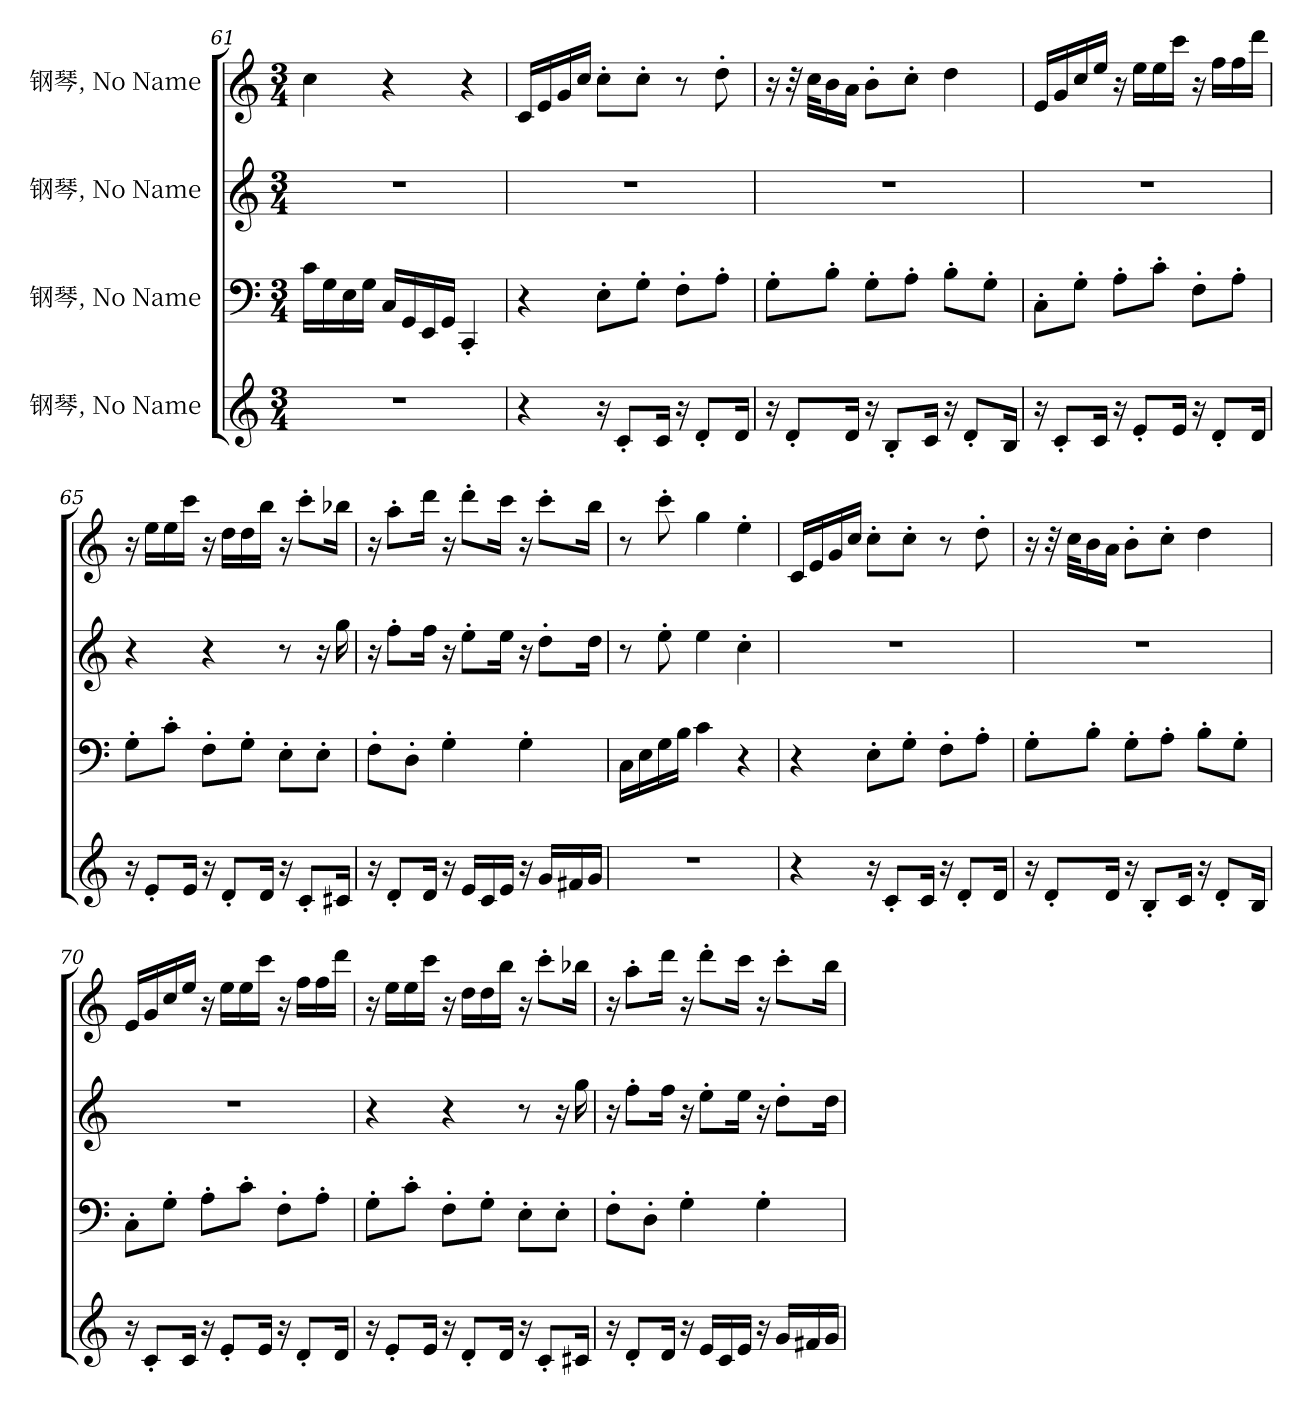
**kern	**kern	**kern	**kern
*part4	*part3	*part2	*part1
*staff4	*staff3	*staff2	*staff1
*I"钢琴, No Name	*I"钢琴, No Name	*I"钢琴, No Name	*I"钢琴, No Name
!!LO:LB:g=z
*clefG2	*clefF4	*clefG2	*clefG2
*k[]	*k[]	*k[]	*k[]
*M3/4	*M3/4	*M3/4	*M3/4
=61	=61	=61	=61
2.r	16c\LL	2.r	4cc\
.	16G\	.	.
.	16E\	.	.
.	16G\JJ	.	.
.	16C/LL	.	4r
.	16GG/	.	.
.	16EE/	.	.
.	16GG/JJ	.	.
*	*	*	*MM51
.	4CC'/	.	4r
=62	=62	=62	=62
*	*	*	*MM94
4r	4r	2.r	16c/LL
.	.	.	16e/
.	.	.	16g/
.	.	.	16cc/JJ
16r	8E'\L	.	8cc'\L
8c'/L	.	.	.
.	8G'\J	.	8cc'\J
16c/Jk	.	.	.
16r	8F'\L	.	8r
8d'/L	.	.	.
.	8A'\J	.	8dd'\
16d/Jk	.	.	.
=63	=63	=63	=63
16r	8G'\L	2.r	16r
8d'/L	.	.	32r
.	.	.	32cc\KLL
.	8B'\J	.	16b\
16d/Jk	.	.	16a\JJ
16r	8G'\L	.	8b'\L
8B'/L	.	.	.
.	8A'\J	.	8cc'\J
16c/Jk	.	.	.
16r	8B'\L	.	4dd\
8d'/L	.	.	.
.	8G'\J	.	.
16B/Jk	.	.	.
=64	=64	=64	=64
*	*	*	*MM94
16r	8C'\L	2.r	16e/LL
8c'/L	.	.	16g/
.	8G'\J	.	16cc/
16c/Jk	.	.	16ee/JJ
16r	8A'\L	.	16r
8e'/L	.	.	16ee\LL
.	8c'\J	.	16ee\
16e/Jk	.	.	16ccc\JJ
16r	8F'\L	.	16r
8d'/L	.	.	16ff\LL
.	8A'\J	.	16ff\
16d/Jk	.	.	16ddd\JJ
!!LO:LB:g=z
=65	=65	=65	=65
16r	8G'\L	4r	16r
8e'/L	.	.	16ee\LL
.	8c'\J	.	16ee\
16e/Jk	.	.	16ccc\JJ
16r	8F'\L	4r	16r
8d'/L	.	.	16dd\LL
.	8G'\J	.	16dd\
16d/Jk	.	.	16bb\JJ
16r	8E'\L	8r	16r
8c'/L	.	.	8ccc'\L
.	8E'\J	16r	.
16c#X/Jk	.	16gg\	16bb-X\Jk
=66	=66	=66	=66
16r	8F'\L	16r	16r
8d'/L	.	8ff'\L	8aa'\L
.	8D'\J	.	.
16d/Jk	.	16ff\Jk	16ddd\Jk
16r	4G'\	16r	16r
16e/LL	.	8ee'\L	8ddd'\L
16c/	.	.	.
16e/JJ	.	16ee\Jk	16ccc\Jk
16r	4G'\	16r	16r
16g/LL	.	8dd'\L	8ccc'\L
16f#X/	.	.	.
16g/JJ	.	16dd\Jk	16bb\Jk
=67	=67	=67	=67
2.r	16C\LL	8r	8r
.	16E\	.	.
.	16G\	8ee'\	8ccc'\
.	16B\JJ	.	.
.	4c\	4ee\	4gg\
.	4r	4cc'\	4ee'\
=68	=68	=68	=68
*	*	*	*MM94
4r	4r	2.r	16c/LL
.	.	.	16e/
.	.	.	16g/
.	.	.	16cc/JJ
16r	8E'\L	.	8cc'\L
8c'/L	.	.	.
.	8G'\J	.	8cc'\J
16c/Jk	.	.	.
16r	8F'\L	.	8r
8d'/L	.	.	.
.	8A'\J	.	8dd'\
16d/Jk	.	.	.
!!LO:PB:g=z
=69	=69	=69	=69
16r	8G'\L	2.r	16r
8d'/L	.	.	32r
.	.	.	32cc\KLL
.	8B'\J	.	16b\
16d/Jk	.	.	16a\JJ
16r	8G'\L	.	8b'\L
8B'/L	.	.	.
.	8A'\J	.	8cc'\J
16c/Jk	.	.	.
16r	8B'\L	.	4dd\
8d'/L	.	.	.
.	8G'\J	.	.
16B/Jk	.	.	.
=70	=70	=70	=70
*	*	*	*MM94
16r	8C'\L	2.r	16e/LL
8c'/L	.	.	16g/
.	8G'\J	.	16cc/
16c/Jk	.	.	16ee/JJ
16r	8A'\L	.	16r
8e'/L	.	.	16ee\LL
.	8c'\J	.	16ee\
16e/Jk	.	.	16ccc\JJ
16r	8F'\L	.	16r
8d'/L	.	.	16ff\LL
.	8A'\J	.	16ff\
16d/Jk	.	.	16ddd\JJ
=71	=71	=71	=71
16r	8G'\L	4r	16r
8e'/L	.	.	16ee\LL
.	8c'\J	.	16ee\
16e/Jk	.	.	16ccc\JJ
16r	8F'\L	4r	16r
8d'/L	.	.	16dd\LL
.	8G'\J	.	16dd\
16d/Jk	.	.	16bb\JJ
16r	8E'\L	8r	16r
8c'/L	.	.	8ccc'\L
.	8E'\J	16r	.
16c#X/Jk	.	16gg\	16bb-X\Jk
!!LO:LB:g=z
=72	=72	=72	=72
16r	8F'\L	16r	16r
8d'/L	.	8ff'\L	8aa'\L
.	8D'\J	.	.
16d/Jk	.	16ff\Jk	16ddd\Jk
16r	4G'\	16r	16r
16e/LL	.	8ee'\L	8ddd'\L
16c/	.	.	.
16e/JJ	.	16ee\Jk	16ccc\Jk
16r	4G'\	16r	16r
16g/LL	.	8dd'\L	8ccc'\L
16f#X/	.	.	.
16g/JJ	.	16dd\Jk	16bb\Jk
=	=	=	=
*-	*-	*-	*-
